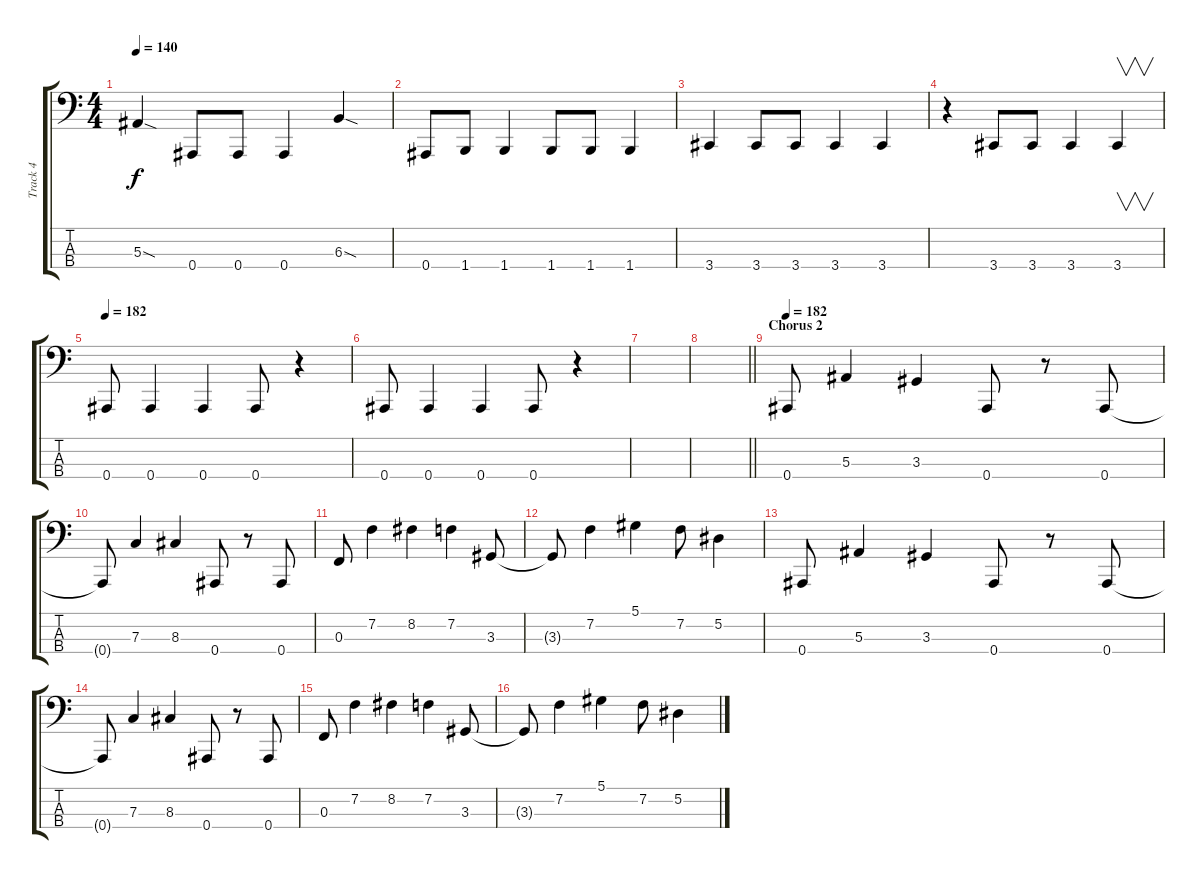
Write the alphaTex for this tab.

\track ("Track 4" "Track 4") {instrument electricbasspick}
\staff {score tabs}
\tuning (Eb2 Bb1 F1 Bb0) {hide}
\ts (4 4)
\tempo 140
\clef f4
\ks c
5.3{sod}.4{dy f} 0.4.8 0.4.8 0.4.4 6.3{sod}.4 |
0.4.8 1.4.8 1.4.4 1.4.8 1.4.8 1.4.4 |
3.4.4 3.4.8 3.4.8 3.4.4 3.4.4 |
r.4 3.4.8 3.4.8 3.4.4 3.4.4{v} |
\tempo 182
0.4.8 0.4.4 0.4.4 0.4.8 r.4 |
0.4.8 0.4.4 0.4.4 0.4.8 r.4 |
|
\barLineRight lightlight
|
\section ("" "Chorus 2")
\tempo 182
0.4.8 5.3.4 3.3.4 0.4.8 r.8 0.4.8 |
0.4{t}.8 7.3.4 8.3.4 0.4.8 r.8 0.4.8 |
0.3.8 7.2.4 8.2.4 7.2.4 3.3.8 |
3.3{t}.8 7.2.4 5.1.4 7.2.8 5.2.4 |
0.4.8 5.3.4 3.3.4 0.4.8 r.8 0.4.8 |
0.4{t}.8 7.3.4 8.3.4 0.4.8 r.8 0.4.8 |
0.3.8 7.2.4 8.2.4 7.2.4 3.3.8 |
3.3{t}.8 7.2.4 5.1.4 7.2.8 5.2.4
